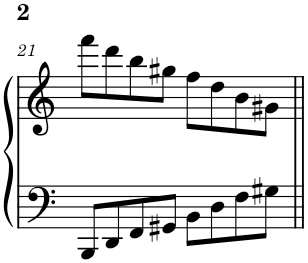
**kern	**kern
*part1	*part1
*staff2	*staff1
*I"Piano	*
*I'Pno.	*
!!LO:PB:g=z
*clefF4	*clefG2
*k[]	*k[]
*M4/4	*M4/4
=21	=21
8BBB/L	8fff\L
8DD/	8ddd\
8FF/	8bb\
8GG#X/J	8gg#X\J
8BB\L	8ff\L
8D\	8dd\
8F\	8b\
8G#X\J	8g#X\J
=||	=||
*-	*-
